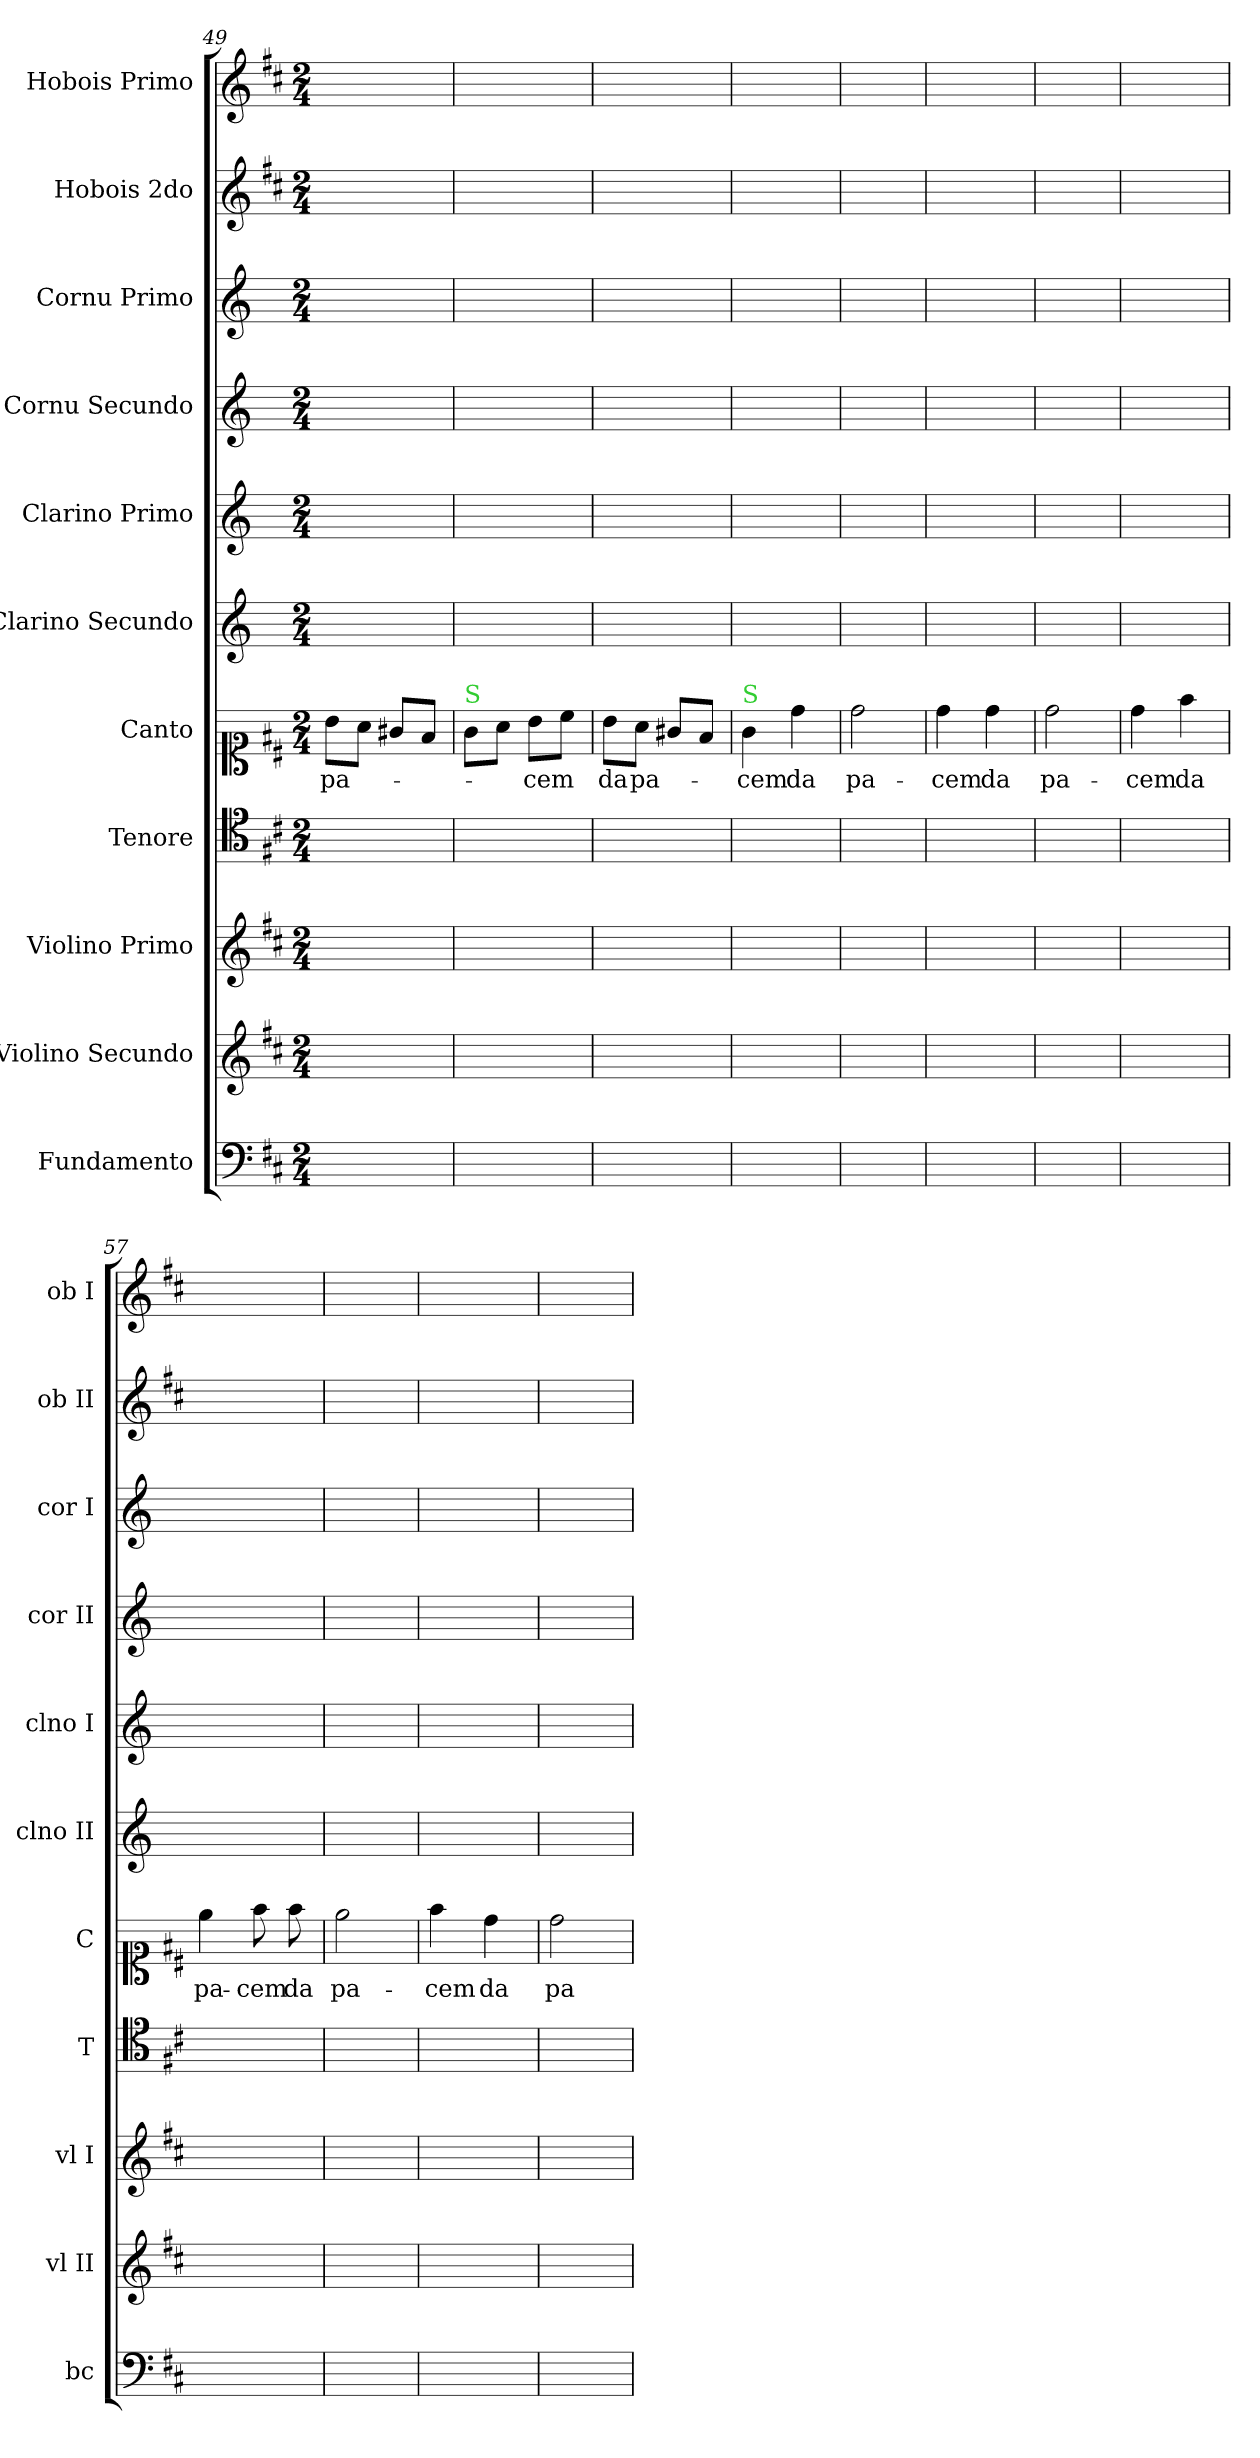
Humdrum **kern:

**kern	**kern	**kern	**kern	**kern	**text	**kern	**kern	**kern	**kern	**kern	**kern
*part11	*part10	*part9	*part8	*part7	*part7	*part6	*part5	*part4	*part3	*part2	*part1
*staff11	*staff10	*staff9	*staff8	*staff7	*staff7	*staff6	*staff5	*staff4	*staff3	*staff2	*staff1
*I"Fundamento	*I"Violino Secundo	*I"Violino Primo	*I"Tenore	*I"Canto	*	*I"Clarino Secundo	*I"Clarino Primo	*I"Cornu Secundo	*I"Cornu Primo	*I"Hobois 2do	*I"Hobois Primo
*I'bc	*I'vl II	*I'vl I	*I'T	*I'C	*	*I'clno II	*I'clno I	*I'cor II	*I'cor I	*I'ob II	*I'ob I
*clefF4	*clefG2	*clefG2	*clefC4	*clefC1	*	*clefG2	*clefG2	*clefG2	*clefG2	*clefG2	*clefG2
*	*	*	*	*	*	*ITrd-1c-2	*ITrd-1c-2	*ITrd6c10	*ITrd6c10	*	*
*k[f#c#]	*k[f#c#]	*k[f#c#]	*k[f#c#]	*k[f#c#]	*	*k[f#c#]	*k[f#c#]	*k[f#c#]	*k[f#c#]	*k[f#c#]	*k[f#c#]
*M2/4	*M2/4	*M2/4	*M2/4	*M2/4	*	*M2/4	*M2/4	*M2/4	*M2/4	*M2/4	*M2/4
=49	=49	=49	=49	=49	=49	=49	=49	=49	=49	=49	=49
2ryy	2ryy	2ryy	2ryy	8b\L	pa-	2ryy	2ryy	2ryy	2ryy	2ryy	2ryy
.	.	.	.	8a\J	.	.	.	.	.	.	.
.	.	.	.	8g#X\L	.	.	.	.	.	.	.
.	.	.	.	8f#/J	.	.	.	.	.	.	.
=50	=50	=50	=50	=50	=50	=50	=50	=50	=50	=50	=50
!	!	!	!	!LO:TX:a:color=limegreen:t=S	!	!	!	!	!	!	!
2ryy	2ryy	2ryy	2ryy	8g\L	.	2ryy	2ryy	2ryy	2ryy	2ryy	2ryy
.	.	.	.	8a\J	.	.	.	.	.	.	.
.	.	.	.	8b\L	-cem	.	.	.	.	.	.
.	.	.	.	8cc#\J	.	.	.	.	.	.	.
=51	=51	=51	=51	=51	=51	=51	=51	=51	=51	=51	=51
2ryy	2ryy	2ryy	2ryy	8b\L	da	2ryy	2ryy	2ryy	2ryy	2ryy	2ryy
.	.	.	.	8a\J	pa-	.	.	.	.	.	.
.	.	.	.	8g#X\L	.	.	.	.	.	.	.
.	.	.	.	8f#/J	.	.	.	.	.	.	.
=52	=52	=52	=52	=52	=52	=52	=52	=52	=52	=52	=52
!	!	!	!	!LO:TX:a:color=limegreen:t=S	!	!	!	!	!	!	!
2ryy	2ryy	2ryy	2ryy	4g\	-cem	2ryy	2ryy	2ryy	2ryy	2ryy	2ryy
.	.	.	.	4dd\	da	.	.	.	.	.	.
=53	=53	=53	=53	=53	=53	=53	=53	=53	=53	=53	=53
2ryy	2ryy	2ryy	2ryy	2dd\	pa-	2ryy	2ryy	2ryy	2ryy	2ryy	2ryy
=54	=54	=54	=54	=54	=54	=54	=54	=54	=54	=54	=54
2ryy	2ryy	2ryy	2ryy	4dd\	-cem	2ryy	2ryy	2ryy	2ryy	2ryy	2ryy
.	.	.	.	4dd\	da	.	.	.	.	.	.
=55	=55	=55	=55	=55	=55	=55	=55	=55	=55	=55	=55
2ryy	2ryy	2ryy	2ryy	2dd\	pa-	2ryy	2ryy	2ryy	2ryy	2ryy	2ryy
=56	=56	=56	=56	=56	=56	=56	=56	=56	=56	=56	=56
2ryy	2ryy	2ryy	2ryy	4dd\	-cem	2ryy	2ryy	2ryy	2ryy	2ryy	2ryy
.	.	.	.	4ff#\	da	.	.	.	.	.	.
=57	=57	=57	=57	=57	=57	=57	=57	=57	=57	=57	=57
2ryy	2ryy	2ryy	2ryy	4ee\	pa-	2ryy	2ryy	2ryy	2ryy	2ryy	2ryy
.	.	.	.	8ff#\	-cem	.	.	.	.	.	.
.	.	.	.	8ff#\	da	.	.	.	.	.	.
=58	=58	=58	=58	=58	=58	=58	=58	=58	=58	=58	=58
2ryy	2ryy	2ryy	2ryy	2ee\	pa-	2ryy	2ryy	2ryy	2ryy	2ryy	2ryy
=59	=59	=59	=59	=59	=59	=59	=59	=59	=59	=59	=59
2ryy	2ryy	2ryy	2ryy	4ff#\	-cem	2ryy	2ryy	2ryy	2ryy	2ryy	2ryy
.	.	.	.	4dd\	da	.	.	.	.	.	.
=60	=60	=60	=60	=60	=60	=60	=60	=60	=60	=60	=60
2ryy	2ryy	2ryy	2ryy	2dd\	pa-	2ryy	2ryy	2ryy	2ryy	2ryy	2ryy
=	=	=	=	=	=	=	=	=	=	=	=
*-	*-	*-	*-	*-	*-	*-	*-	*-	*-	*-	*-
